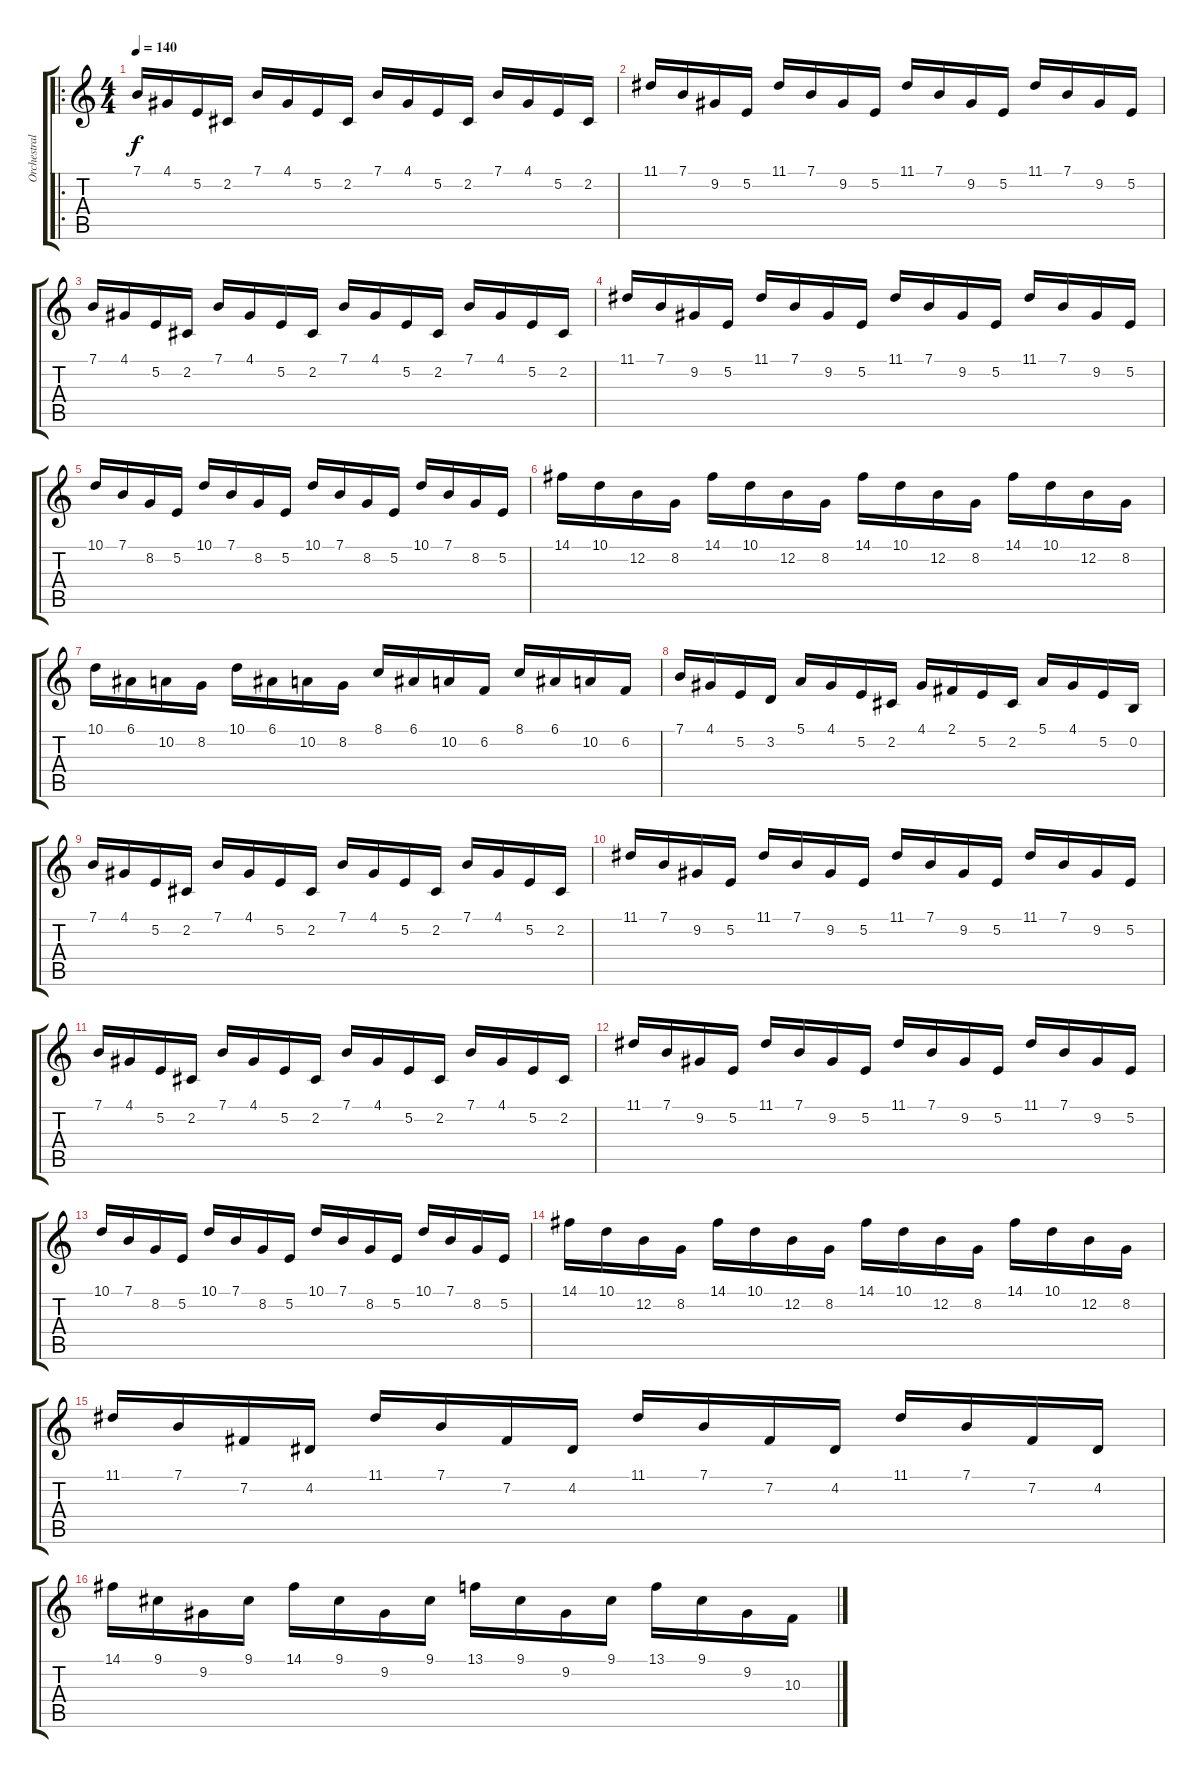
\track ("Orchestral Harp" "Orchestral") {instrument orchestralharp}
\staff {score tabs}
\tuning (E4 B3 G3 D3 A2 E2) {hide}
\ro
\ts (4 4)
\tempo 140
\clef g2
\ks c
7.1.16{dy f instrument orchestralharp} 4.1.16 5.2.16 2.2.16 7.1.16 4.1.16 5.2.16 2.2.16 7.1.16 4.1.16 5.2.16 2.2.16 7.1.16 4.1.16 5.2.16 2.2.16 |
11.1.16 7.1.16 9.2.16 5.2.16 11.1.16 7.1.16 9.2.16 5.2.16 11.1.16 7.1.16 9.2.16 5.2.16 11.1.16 7.1.16 9.2.16 5.2.16 |
7.1.16 4.1.16 5.2.16 2.2.16 7.1.16 4.1.16 5.2.16 2.2.16 7.1.16 4.1.16 5.2.16 2.2.16 7.1.16 4.1.16 5.2.16 2.2.16 |
11.1.16 7.1.16 9.2.16 5.2.16 11.1.16 7.1.16 9.2.16 5.2.16 11.1.16 7.1.16 9.2.16 5.2.16 11.1.16 7.1.16 9.2.16 5.2.16 |
10.1.16 7.1.16 8.2.16 5.2.16 10.1.16 7.1.16 8.2.16 5.2.16 10.1.16 7.1.16 8.2.16 5.2.16 10.1.16 7.1.16 8.2.16 5.2.16 |
14.1.16 10.1.16 12.2.16 8.2.16 14.1.16 10.1.16 12.2.16 8.2.16 14.1.16 10.1.16 12.2.16 8.2.16 14.1.16 10.1.16 12.2.16 8.2.16 |
10.1.16 6.1.16 10.2.16 8.2.16 10.1.16 6.1.16 10.2.16 8.2.16 8.1.16 6.1.16 10.2.16 6.2.16 8.1.16 6.1.16 10.2.16 6.2.16 |
7.1.16 4.1.16 5.2.16 3.2.16 5.1.16 4.1.16 5.2.16 2.2.16 4.1.16 2.1.16 5.2.16 2.2.16 5.1.16 4.1.16 5.2.16 0.2.16 |
7.1.16 4.1.16 5.2.16 2.2.16 7.1.16 4.1.16 5.2.16 2.2.16 7.1.16 4.1.16 5.2.16 2.2.16 7.1.16 4.1.16 5.2.16 2.2.16 |
11.1.16 7.1.16 9.2.16 5.2.16 11.1.16 7.1.16 9.2.16 5.2.16 11.1.16 7.1.16 9.2.16 5.2.16 11.1.16 7.1.16 9.2.16 5.2.16 |
7.1.16 4.1.16 5.2.16 2.2.16 7.1.16 4.1.16 5.2.16 2.2.16 7.1.16 4.1.16 5.2.16 2.2.16 7.1.16 4.1.16 5.2.16 2.2.16 |
11.1.16 7.1.16 9.2.16 5.2.16 11.1.16 7.1.16 9.2.16 5.2.16 11.1.16 7.1.16 9.2.16 5.2.16 11.1.16 7.1.16 9.2.16 5.2.16 |
10.1.16 7.1.16 8.2.16 5.2.16 10.1.16 7.1.16 8.2.16 5.2.16 10.1.16 7.1.16 8.2.16 5.2.16 10.1.16 7.1.16 8.2.16 5.2.16 |
14.1.16 10.1.16 12.2.16 8.2.16 14.1.16 10.1.16 12.2.16 8.2.16 14.1.16 10.1.16 12.2.16 8.2.16 14.1.16 10.1.16 12.2.16 8.2.16 |
11.1.16 7.1.16 7.2.16 4.2.16 11.1.16 7.1.16 7.2.16 4.2.16 11.1.16 7.1.16 7.2.16 4.2.16 11.1.16 7.1.16 7.2.16 4.2.16 |
14.1.16 9.1.16 9.2.16 9.1.16 14.1.16 9.1.16 9.2.16 9.1.16 13.1.16 9.1.16 9.2.16 9.1.16 13.1.16 9.1.16 9.2.16 10.3.16
